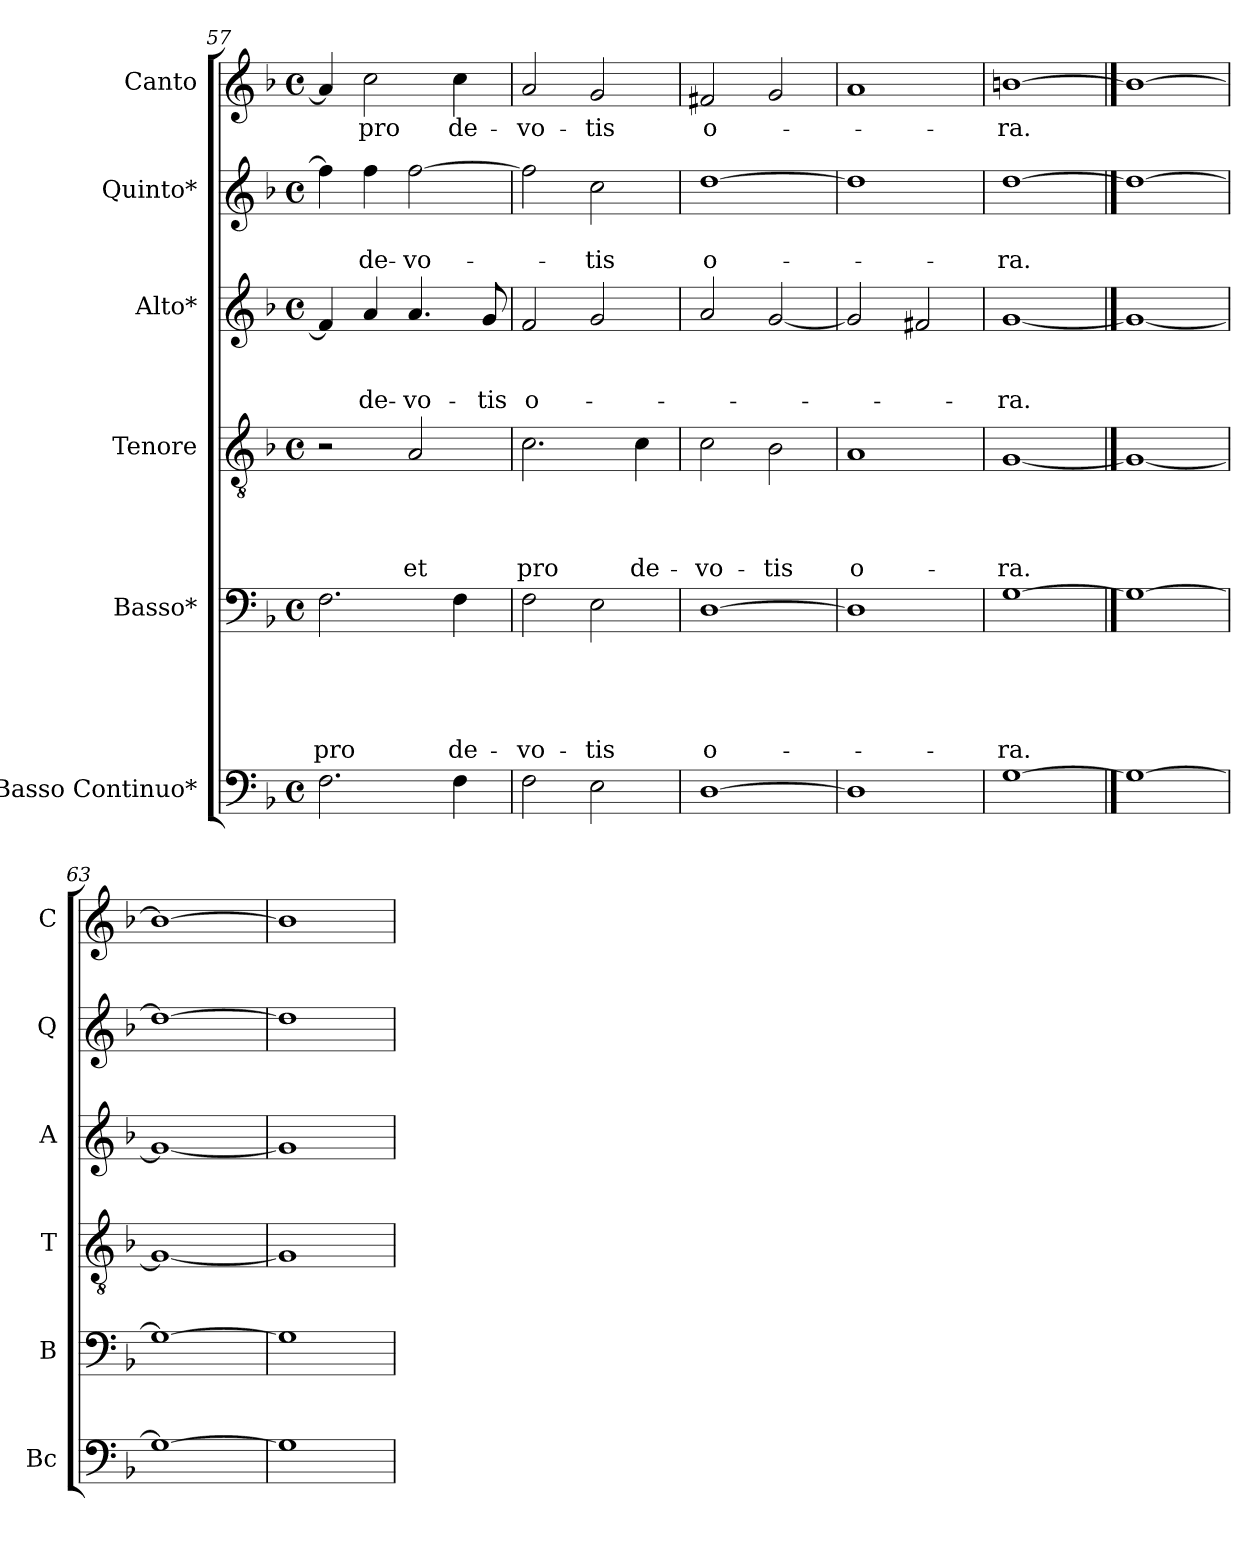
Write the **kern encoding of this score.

**kern	**kern	**text	**text	**text	**text	**text	**kern	**text	**text	**text	**text	**kern	**text	**text	**text	**kern	**text	**text	**kern	**text
*part6	*part5	*part5	*part5	*part5	*part5	*part5	*part4	*part4	*part4	*part4	*part4	*part3	*part3	*part3	*part3	*part2	*part2	*part2	*part1	*part1
*staff6	*staff5	*staff5	*staff5	*staff5	*staff5	*staff5	*staff4	*staff4	*staff4	*staff4	*staff4	*staff3	*staff3	*staff3	*staff3	*staff2	*staff2	*staff2	*staff1	*staff1
*I"Basso Continuo*	*I"Basso*	*	*	*	*	*	*I"Tenore	*	*	*	*	*I"Alto*	*	*	*	*I"Quinto*	*	*	*I"Canto	*
*I'Bc	*I'B	*	*	*	*	*	*I'T	*	*	*	*	*I'A	*	*	*	*I'Q	*	*	*I'C	*
!!LO:LB:g=z
*clefF4	*clefF4	*	*	*	*	*	*clefGv2	*	*	*	*	*clefG2	*	*	*	*clefG2	*	*	*clefG2	*
*ITrd7c12	*	*	*	*	*	*	*	*	*	*	*	*	*	*	*	*	*	*	*	*
*k[b-]	*k[b-]	*	*	*	*	*	*k[b-]	*	*	*	*	*k[b-]	*	*	*	*k[b-]	*	*	*k[b-]	*
*F:	*F:	*	*	*	*	*	*F:	*	*	*	*	*F:	*	*	*	*F:	*	*	*F:	*
*M4/4	*M4/4	*	*	*	*	*	*M4/4	*	*	*	*	*M4/4	*	*	*	*M4/4	*	*	*M4/4	*
*met(c)	*met(c)	*	*	*	*	*	*met(c)	*	*	*	*	*met(c)	*	*	*	*met(c)	*	*	*met(c)	*
=57	=57	=57	=57	=57	=57	=57	=57	=57	=57	=57	=57	=57	=57	=57	=57	=57	=57	=57	=57	=57
!	!	!	!	!	!	!LO:LY:b	!	!	!	!	!	!	!	!	!	!	!	!	!	!
2.FF\	2.F\	.	.	.	.	pro	2r	.	.	.	.	4f/]	.	.	.	4ff\]	.	.	4a/]	.
!	!	!	!	!	!	!	!	!	!	!	!	!	!	!	!LO:LY:b	!	!	!LO:LY:b	!	!LO:LY:b
.	.	.	.	.	.	.	.	.	.	.	.	4a/	.	.	de-	4ff\	.	de-	2cc\	pro
!	!	!	!	!	!	!	!	!	!	!	!LO:LY:b	!	!	!	!LO:LY:b	!	!	!LO:LY:b	!	!
.	.	.	.	.	.	.	2A/	.	.	.	et	4.a/	.	.	-vo-	[>2ff\	.	-vo-	.	.
!	!	!	!	!	!	!LO:LY:b	!	!	!	!	!	!	!	!	!	!	!	!	!	!LO:LY:b
4FF\	4F\	.	.	.	.	de-	.	.	.	.	.	.	.	.	.	.	.	.	4cc\	de-
!	!	!	!	!	!	!	!	!	!	!	!	!	!	!	!LO:LY:b	!	!	!	!	!
.	.	.	.	.	.	.	.	.	.	.	.	8g/	.	.	-tis	.	.	.	.	.
=58	=58	=58	=58	=58	=58	=58	=58	=58	=58	=58	=58	=58	=58	=58	=58	=58	=58	=58	=58	=58
!	!	!	!	!	!	!LO:LY:b	!	!	!	!	!LO:LY:b	!	!	!	!LO:LY:b	!	!	!	!	!LO:LY:b
2FF\	2F\	.	.	.	.	-vo-	2.c\	.	.	.	pro	2f/	.	.	o-	2ff\]	.	.	2a/	-vo-
!	!	!	!	!	!	!LO:LY:b	!	!	!	!	!	!	!	!	!	!	!	!LO:LY:b	!	!LO:LY:b
2EE\	2E\	.	.	.	.	-tis	.	.	.	.	.	2g/	.	.	.	2cc\	.	-tis	2g/	-tis
!	!	!	!	!	!	!	!	!	!	!	!LO:LY:b	!	!	!	!	!	!	!	!	!
.	.	.	.	.	.	.	4c\	.	.	.	de-	.	.	.	.	.	.	.	.	.
=59	=59	=59	=59	=59	=59	=59	=59	=59	=59	=59	=59	=59	=59	=59	=59	=59	=59	=59	=59	=59
!	!	!	!	!	!	!LO:LY:b:rj	!	!	!	!	!LO:LY:b	!	!	!	!	!	!	!LO:LY:b:rj	!	!LO:LY:b
[>1DD	[>1D	.	.	.	.	o-	2c\	.	.	.	-vo-	2a/	.	.	.	[>1dd	.	o-	2f#X/	o-
!	!	!	!	!	!	!	!	!	!	!	!LO:LY:b	!	!	!	!	!	!	!	!	!
.	.	.	.	.	.	.	2B-\	.	.	.	-tis	[<2g/	.	.	.	.	.	.	2g/	.
=60	=60	=60	=60	=60	=60	=60	=60	=60	=60	=60	=60	=60	=60	=60	=60	=60	=60	=60	=60	=60
!	!	!	!	!	!	!	!	!	!	!	!LO:LY:b:rj	!	!	!	!	!	!	!	!	!
1DD]	1D]	.	.	.	.	.	1A	.	.	.	o-	2g/]	.	.	.	1dd]	.	.	1a	.
.	.	.	.	.	.	.	.	.	.	.	.	2f#X/	.	.	.	.	.	.	.	.
=61	=61	=61	=61	=61	=61	=61	=61	=61	=61	=61	=61	=61	=61	=61	=61	=61	=61	=61	=61	=61
!	!	!	!	!	!	!LO:LY:b:rj	!	!	!	!	!LO:LY:b:rj	!	!	!	!LO:LY:b:rj	!	!	!LO:LY:b:rj	!	!LO:LY:b:rj
[1GG	[1G	.	.	.	.	-ra.	[1G	.	.	.	-ra.	[1g	.	.	-ra.	[1dd	.	-ra.	[1bn	-ra.
==62	==62	==62	==62	==62	==62	==62	==62	==62	==62	==62	==62	==62	==62	==62	==62	==62	==62	==62	==62	==62
1GG_	1G_	.	.	.	.	.	1G_	.	.	.	.	1g_	.	.	.	1dd_	.	.	1b_	.
=63	=63	=63	=63	=63	=63	=63	=63	=63	=63	=63	=63	=63	=63	=63	=63	=63	=63	=63	=63	=63
1GG_	1G_	.	.	.	.	.	1G_	.	.	.	.	1g_	.	.	.	1dd_	.	.	1b_	.
=64	=64	=64	=64	=64	=64	=64	=64	=64	=64	=64	=64	=64	=64	=64	=64	=64	=64	=64	=64	=64
1GG]	1G]	.	.	.	.	.	1G]	.	.	.	.	1g]	.	.	.	1dd]	.	.	1b]	.
=	=	=	=	=	=	=	=	=	=	=	=	=	=	=	=	=	=	=	=	=
*-	*-	*-	*-	*-	*-	*-	*-	*-	*-	*-	*-	*-	*-	*-	*-	*-	*-	*-	*-	*-
